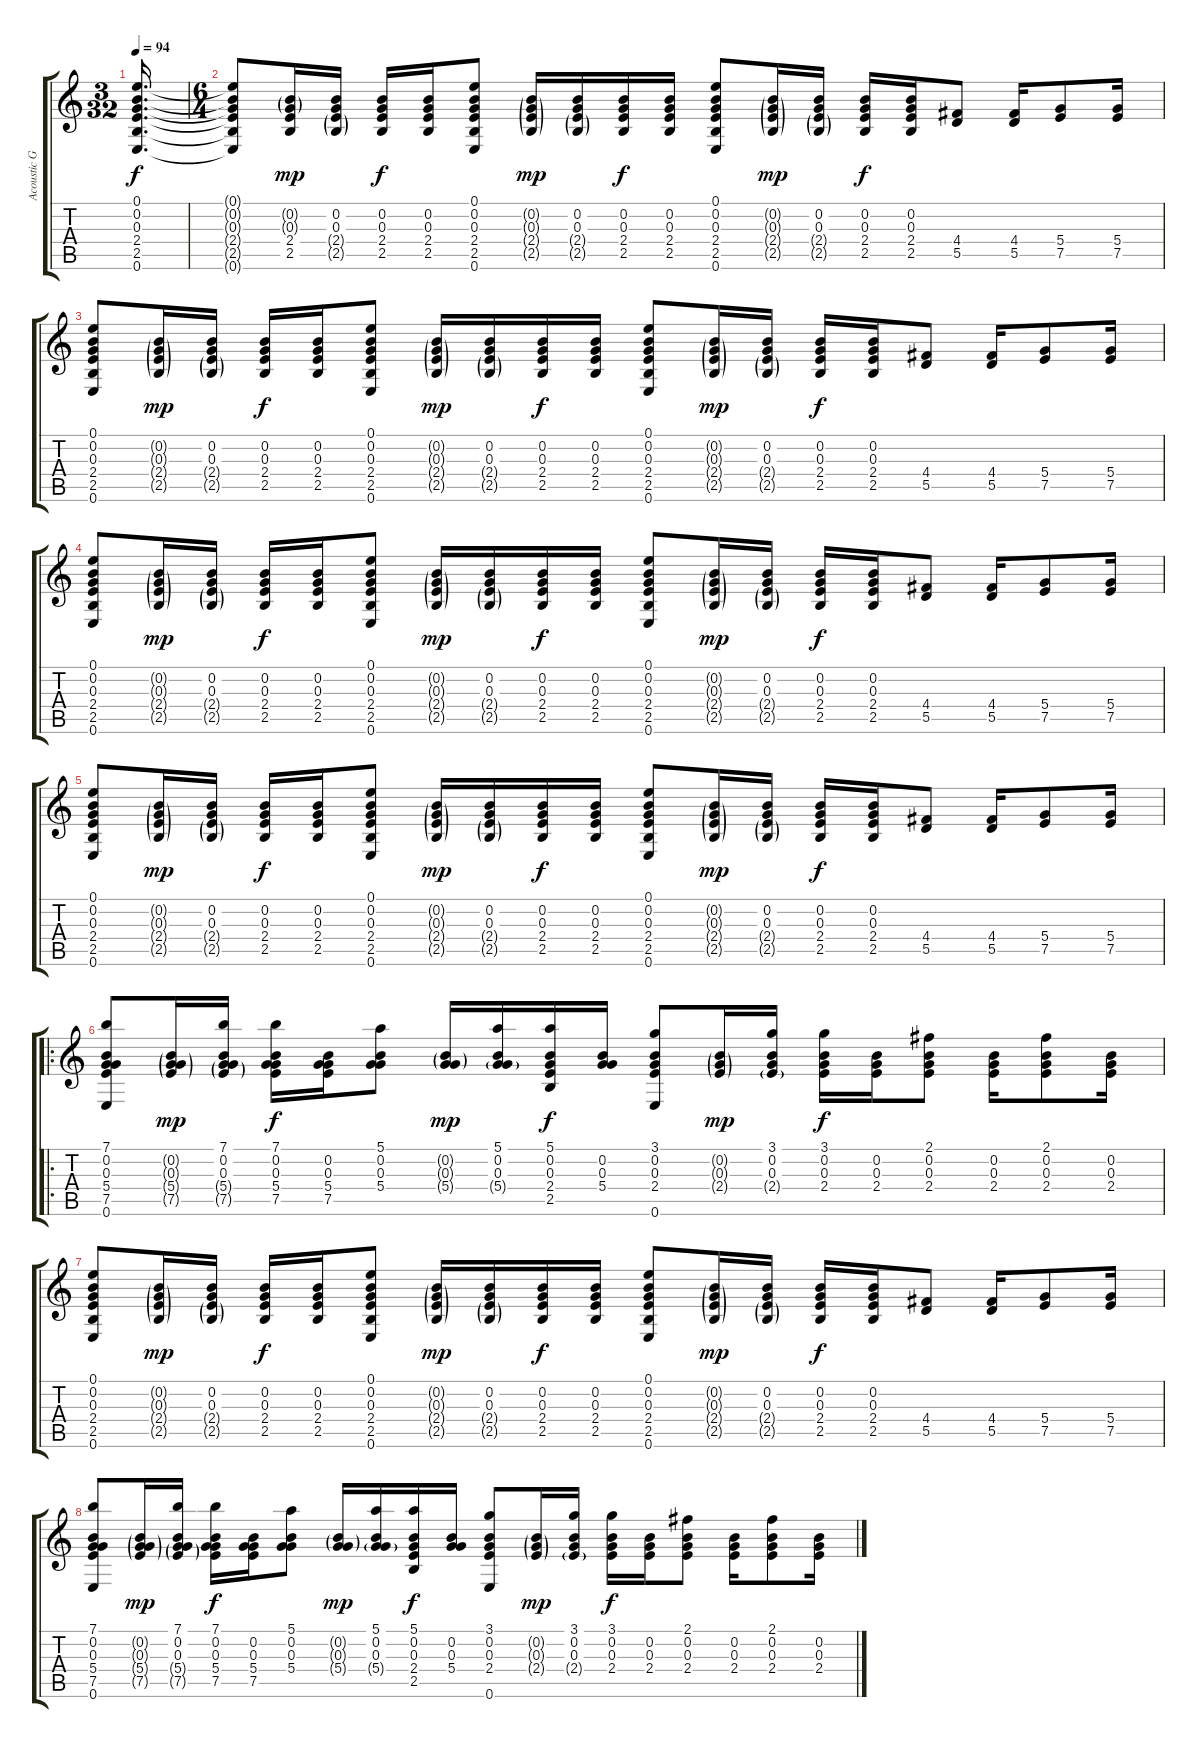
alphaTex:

\track ("Acoustic Guitar" "Acoustic G") {instrument acousticguitarsteel}
\staff {score tabs}
\tuning (E4 B3 G3 D3 A2 E2) {hide}
\ts (3 32)
\tempo 94
\clef g2
\ks c
(0.1 0.2 0.3 2.4 2.5 0.6).16{d dy f instrument acousticguitarsteel} |
\ts (6 4)
(0.1{t} 0.2{t} 0.3{t} 2.4{t} 2.5{t} 0.6{t}).8 (0.2{g} 0.3{g} 2.4 2.5).16{dy mp} (0.2 0.3 2.4{g} 2.5{g}).16 (0.2 0.3 2.4 2.5).16{dy f} (0.2 0.3 2.4 2.5).16 (0.1 0.2 0.3 2.4 2.5 0.6).8 (0.2{g} 0.3{g} 2.4{g} 2.5{g}).16{dy mp} (0.2 0.3 2.4{g} 2.5{g}).16 (0.2 0.3 2.4 2.5).16{dy f} (0.2 0.3 2.4 2.5).16 (0.1 0.2 0.3 2.4 2.5 0.6).8 (0.2{g} 0.3{g} 2.4{g} 2.5{g}).16{dy mp} (0.2 0.3 2.4{g} 2.5{g}).16 (0.2 0.3 2.4 2.5).16{dy f} (0.2 0.3 2.4 2.5).16 (4.4 5.5).8 (4.4 5.5).16 (5.4 7.5).8 (5.4 7.5).16 |
(0.1 0.2 0.3 2.4 2.5 0.6).8 (0.2{g} 0.3{g} 2.4{g} 2.5{g}).16{dy mp} (0.2 0.3 2.4{g} 2.5{g}).16 (0.2 0.3 2.4 2.5).16{dy f} (0.2 0.3 2.4 2.5).16 (0.1 0.2 0.3 2.4 2.5 0.6).8 (0.2{g} 0.3{g} 2.4{g} 2.5{g}).16{dy mp} (0.2 0.3 2.4{g} 2.5{g}).16 (0.2 0.3 2.4 2.5).16{dy f} (0.2 0.3 2.4 2.5).16 (0.1 0.2 0.3 2.4 2.5 0.6).8 (0.2{g} 0.3{g} 2.4{g} 2.5{g}).16{dy mp} (0.2 0.3 2.4{g} 2.5{g}).16 (0.2 0.3 2.4 2.5).16{dy f} (0.2 0.3 2.4 2.5).16 (4.4 5.5).8 (4.4 5.5).16 (5.4 7.5).8 (5.4 7.5).16 |
(0.1 0.2 0.3 2.4 2.5 0.6).8 (0.2{g} 0.3{g} 2.4{g} 2.5{g}).16{dy mp} (0.2 0.3 2.4{g} 2.5{g}).16 (0.2 0.3 2.4 2.5).16{dy f} (0.2 0.3 2.4 2.5).16 (0.1 0.2 0.3 2.4 2.5 0.6).8 (0.2{g} 0.3{g} 2.4{g} 2.5{g}).16{dy mp} (0.2 0.3 2.4{g} 2.5{g}).16 (0.2 0.3 2.4 2.5).16{dy f} (0.2 0.3 2.4 2.5).16 (0.1 0.2 0.3 2.4 2.5 0.6).8 (0.2{g} 0.3{g} 2.4{g} 2.5{g}).16{dy mp} (0.2 0.3 2.4{g} 2.5{g}).16 (0.2 0.3 2.4 2.5).16{dy f} (0.2 0.3 2.4 2.5).16 (4.4 5.5).8 (4.4 5.5).16 (5.4 7.5).8 (5.4 7.5).16 |
(0.1 0.2 0.3 2.4 2.5 0.6).8 (0.2{g} 0.3{g} 2.4{g} 2.5{g}).16{dy mp} (0.2 0.3 2.4{g} 2.5{g}).16 (0.2 0.3 2.4 2.5).16{dy f} (0.2 0.3 2.4 2.5).16 (0.1 0.2 0.3 2.4 2.5 0.6).8 (0.2{g} 0.3{g} 2.4{g} 2.5{g}).16{dy mp} (0.2 0.3 2.4{g} 2.5{g}).16 (0.2 0.3 2.4 2.5).16{dy f} (0.2 0.3 2.4 2.5).16 (0.1 0.2 0.3 2.4 2.5 0.6).8 (0.2{g} 0.3{g} 2.4{g} 2.5{g}).16{dy mp} (0.2 0.3 2.4{g} 2.5{g}).16 (0.2 0.3 2.4 2.5).16{dy f} (0.2 0.3 2.4 2.5).16 (4.4 5.5).8 (4.4 5.5).16 (5.4 7.5).8 (5.4 7.5).16 |
\ro
(7.1 0.2 0.3 5.4 7.5 0.6).8 (0.2{g} 0.3{g} 5.4{g} 7.5{g}).16{dy mp} (7.1 0.2 0.3 5.4{g} 7.5{g}).16 (7.1 0.2 0.3 5.4 7.5).16{dy f} (0.2 0.3 5.4 7.5).16 (5.1 0.2 0.3 5.4).8 (0.2{g} 0.3{g} 5.4{g}).16{dy mp} (5.1 0.2 0.3 5.4{g}).16 (5.1 0.2 0.3 2.4 2.5).16{dy f} (0.2 0.3 5.4).16 (3.1 0.2 0.3 2.4 0.6).8 (0.2{g} 0.3{g} 2.4{g}).16{dy mp} (3.1 0.2 0.3 2.4{g}).16 (3.1 0.2 0.3 2.4).16{dy f} (0.2 0.3 2.4).16 (2.1 0.2 0.3 2.4).8 (0.2 0.3 2.4).16 (2.1 0.2 0.3 2.4).8 (0.2 0.3 2.4).16 |
(0.1 0.2 0.3 2.4 2.5 0.6).8 (0.2{g} 0.3{g} 2.4{g} 2.5{g}).16{dy mp} (0.2 0.3 2.4{g} 2.5{g}).16 (0.2 0.3 2.4 2.5).16{dy f} (0.2 0.3 2.4 2.5).16 (0.1 0.2 0.3 2.4 2.5 0.6).8 (0.2{g} 0.3{g} 2.4{g} 2.5{g}).16{dy mp} (0.2 0.3 2.4{g} 2.5{g}).16 (0.2 0.3 2.4 2.5).16{dy f} (0.2 0.3 2.4 2.5).16 (0.1 0.2 0.3 2.4 2.5 0.6).8 (0.2{g} 0.3{g} 2.4{g} 2.5{g}).16{dy mp} (0.2 0.3 2.4{g} 2.5{g}).16 (0.2 0.3 2.4 2.5).16{dy f} (0.2 0.3 2.4 2.5).16 (4.4 5.5).8 (4.4 5.5).16 (5.4 7.5).8 (5.4 7.5).16 |
(7.1 0.2 0.3 5.4 7.5 0.6).8 (0.2{g} 0.3{g} 5.4{g} 7.5{g}).16{dy mp} (7.1 0.2 0.3 5.4{g} 7.5{g}).16 (7.1 0.2 0.3 5.4 7.5).16{dy f} (0.2 0.3 5.4 7.5).16 (5.1 0.2 0.3 5.4).8 (0.2{g} 0.3{g} 5.4{g}).16{dy mp} (5.1 0.2 0.3 5.4{g}).16 (5.1 0.2 0.3 2.4 2.5).16{dy f} (0.2 0.3 5.4).16 (3.1 0.2 0.3 2.4 0.6).8 (0.2{g} 0.3{g} 2.4{g}).16{dy mp} (3.1 0.2 0.3 2.4{g}).16 (3.1 0.2 0.3 2.4).16{dy f} (0.2 0.3 2.4).16 (2.1 0.2 0.3 2.4).8 (0.2 0.3 2.4).16 (2.1 0.2 0.3 2.4).8 (0.2 0.3 2.4).16
